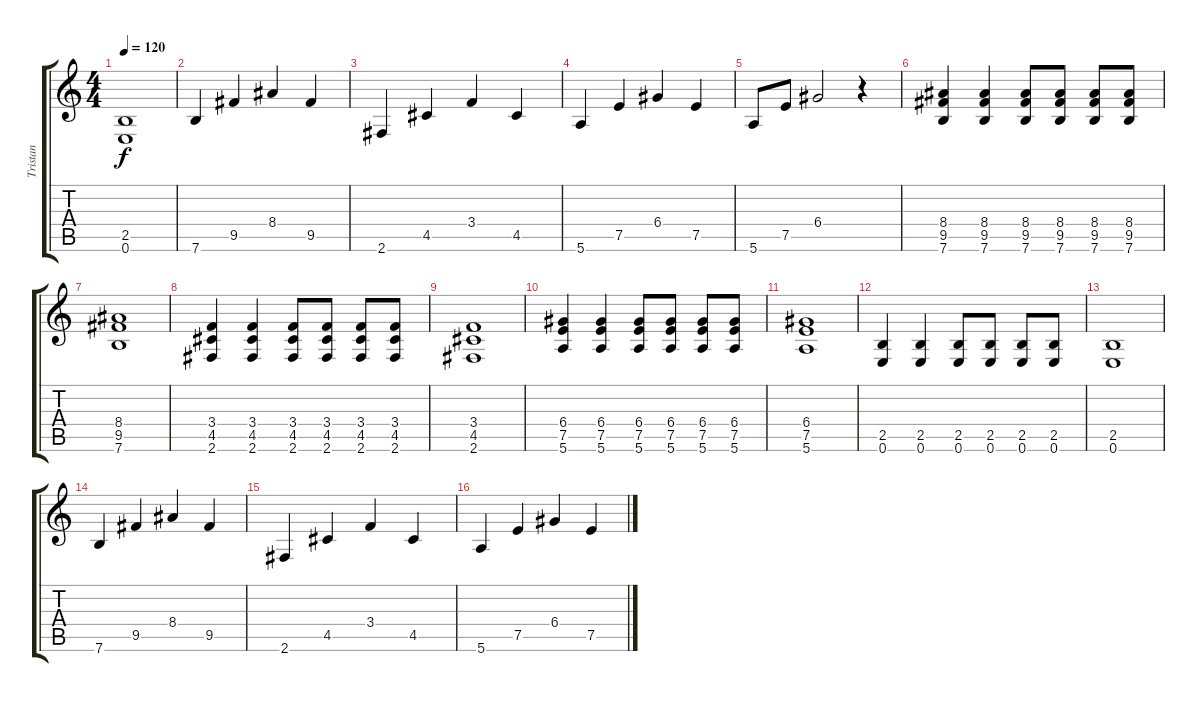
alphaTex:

\track ("Tristan" "Tristan") {instrument distortionguitar}
\staff {score tabs}
\tuning (E4 B3 G3 D3 A2 E2) {hide}
\ts (4 4)
\tempo 120
\clef g2
\ks c
(2.5 0.6).1{dy f} |
7.6.4 9.5.4 8.4.4 9.5.4 |
2.6.4 4.5.4 3.4.4 4.5.4 |
5.6.4 7.5.4 6.4.4 7.5.4 |
5.6.8 7.5.8 6.4.2 r.4 |
(8.4 9.5 7.6).4 (8.4 9.5 7.6).4 (8.4 9.5 7.6).8 (8.4 9.5 7.6).8 (8.4 9.5 7.6).8 (8.4 9.5 7.6).8 |
(8.4 9.5 7.6).1 |
(3.4 4.5 2.6).4 (3.4 4.5 2.6).4 (3.4 4.5 2.6).8 (3.4 4.5 2.6).8 (3.4 4.5 2.6).8 (3.4 4.5 2.6).8 |
(3.4 4.5 2.6).1 |
(6.4 7.5 5.6).4 (6.4 7.5 5.6).4 (6.4 7.5 5.6).8 (6.4 7.5 5.6).8 (6.4 7.5 5.6).8 (6.4 7.5 5.6).8 |
(6.4 7.5 5.6).1 |
(2.5 0.6).4 (2.5 0.6).4 (2.5 0.6).8 (2.5 0.6).8 (2.5 0.6).8 (2.5 0.6).8 |
(2.5 0.6).1 |
7.6.4 9.5.4 8.4.4 9.5.4 |
2.6.4 4.5.4 3.4.4 4.5.4 |
5.6.4 7.5.4 6.4.4 7.5.4
